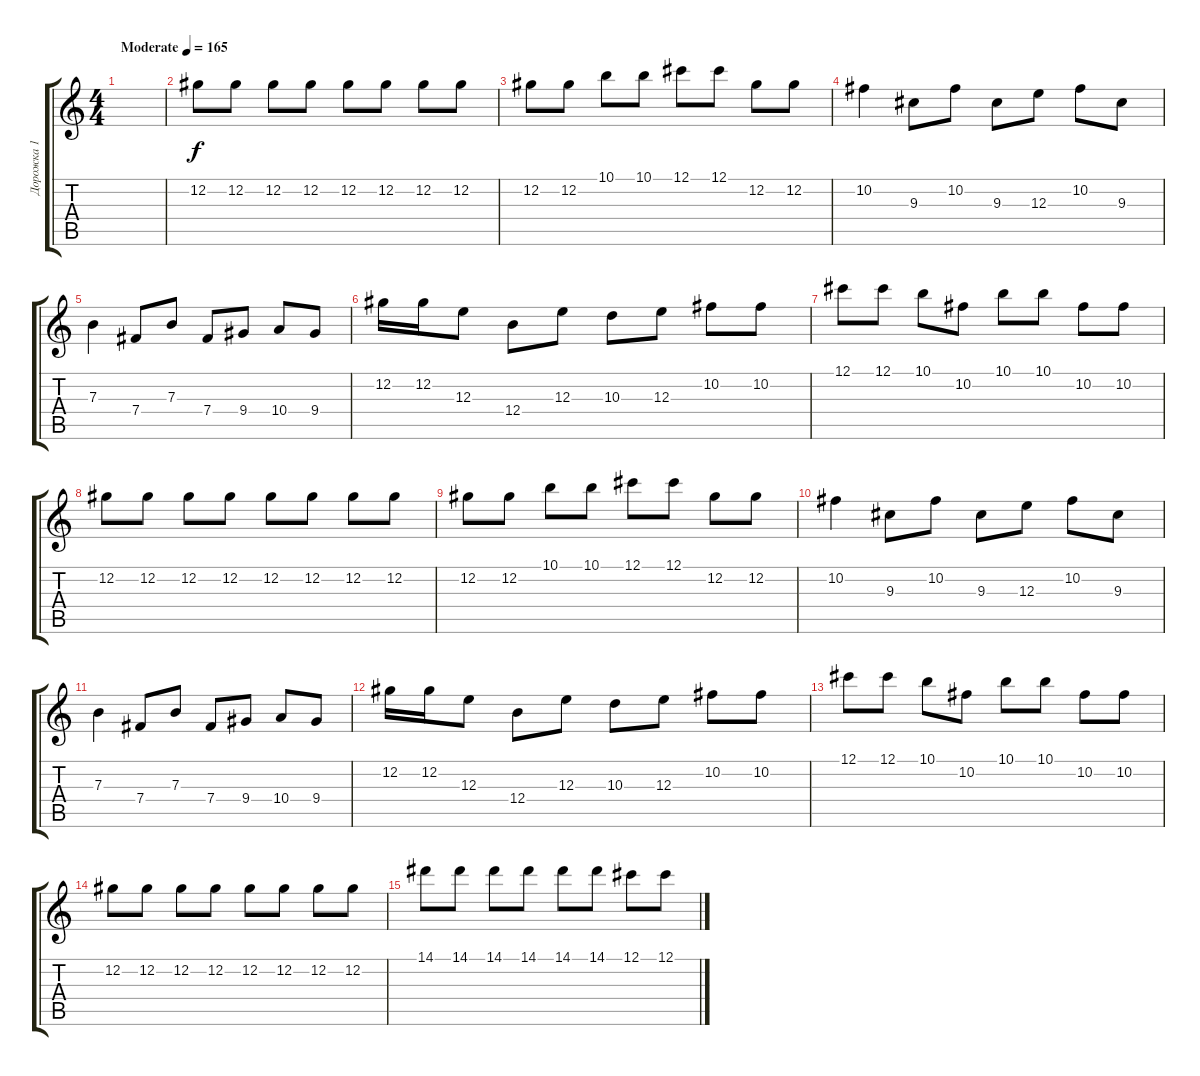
\track ("Дорожка 1" "Дорожка 1") {instrument distortionguitar}
\staff {score tabs}
\tuning (Db4 Ab3 E3 B2 Gb2 B1) {hide}
\ts (4 4)
\tempo (165 "Moderate")
\clef g2
\ks c
|
12.2.8 12.2.8 12.2.8 12.2.8 12.2.8 12.2.8 12.2.8 12.2.8 |
12.2.8 12.2.8 10.1.8 10.1.8 12.1.8 12.1.8 12.2.8 12.2.8 |
10.2.4 9.3.8 10.2.8 9.3.8 12.3.8 10.2.8 9.3.8 |
7.3.4 7.4.8 7.3.8 7.4.8 9.4.8 10.4.8 9.4.8 |
12.2.16 12.2.16 12.3.8 12.4.8 12.3.8 10.3.8 12.3.8 10.2.8 10.2.8 |
12.1.8 12.1.8 10.1.8 10.2.8 10.1.8 10.1.8 10.2.8 10.2.8 |
12.2.8 12.2.8 12.2.8 12.2.8 12.2.8 12.2.8 12.2.8 12.2.8 |
12.2.8 12.2.8 10.1.8 10.1.8 12.1.8 12.1.8 12.2.8 12.2.8 |
10.2.4 9.3.8 10.2.8 9.3.8 12.3.8 10.2.8 9.3.8 |
7.3.4 7.4.8 7.3.8 7.4.8 9.4.8 10.4.8 9.4.8 |
12.2.16 12.2.16 12.3.8 12.4.8 12.3.8 10.3.8 12.3.8 10.2.8 10.2.8 |
12.1.8 12.1.8 10.1.8 10.2.8 10.1.8 10.1.8 10.2.8 10.2.8 |
12.2.8 12.2.8 12.2.8 12.2.8 12.2.8 12.2.8 12.2.8 12.2.8 |
14.1.8 14.1.8 14.1.8 14.1.8 14.1.8 14.1.8 12.1.8 12.1.8
